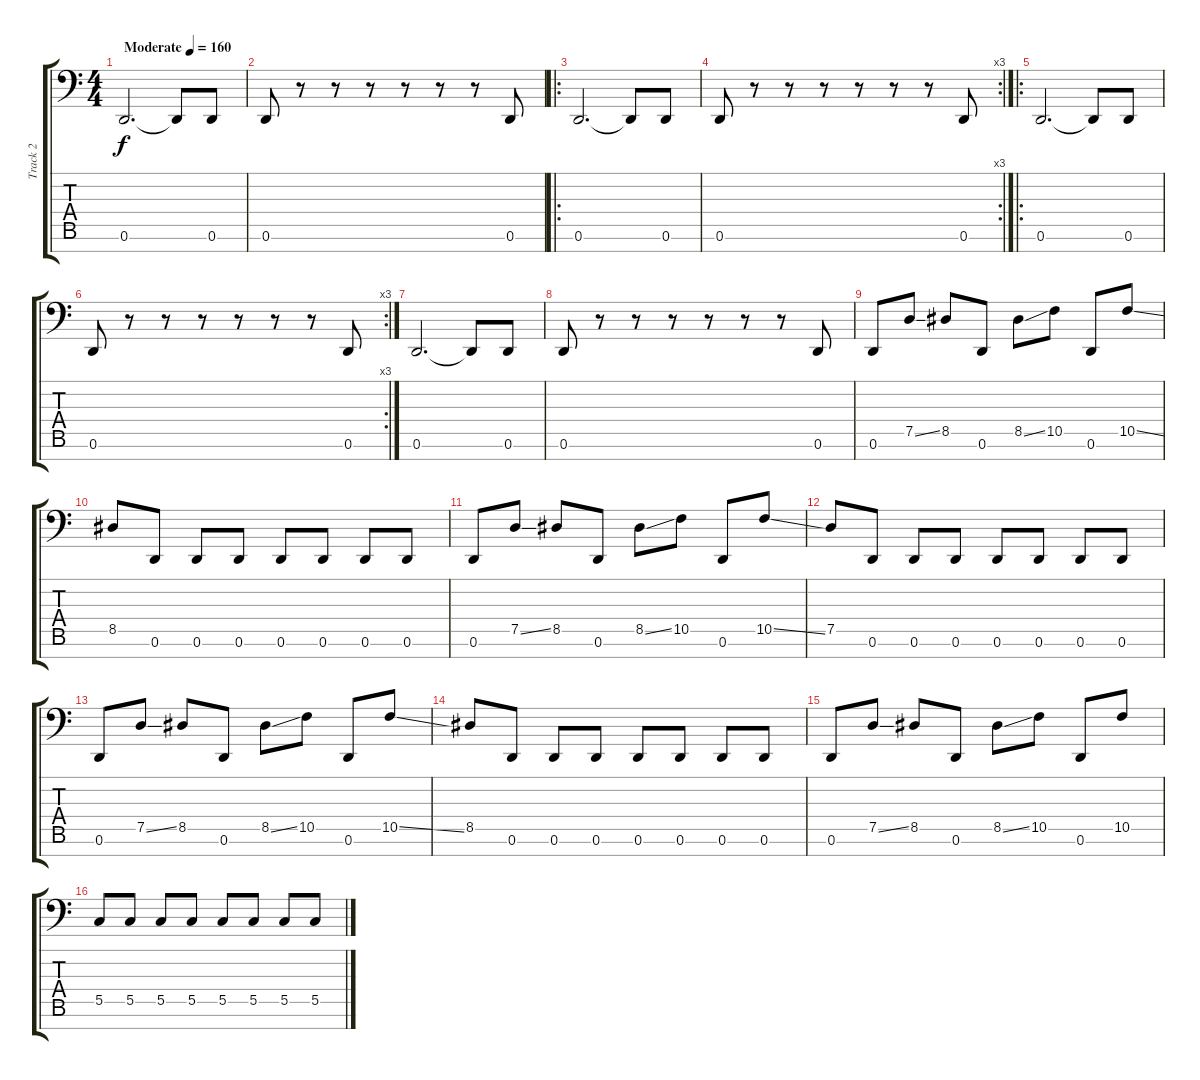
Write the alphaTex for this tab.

\track ("Track 2" "Track 2") {instrument electricbassfinger}
\staff {score tabs}
\tuning (D3 A2 F2 C2 G1 D1 A0) {hide}
\ts (4 4)
\tempo (160 "Moderate")
\clef f4
\ks c
0.6.2{d dy f instrument electricbassfinger} 0.6{t}.8 0.6.8 |
0.6.8 r.8 r.8 r.8 r.8 r.8 r.8 0.6.8 |
\ro
0.6.2{d} 0.6{t}.8 0.6.8 |
\rc 3
0.6.8 r.8 r.8 r.8 r.8 r.8 r.8 0.6.8 |
\ro
0.6.2{d} 0.6{t}.8 0.6.8 |
\rc 3
0.6.8 r.8 r.8 r.8 r.8 r.8 r.8 0.6.8 |
0.6.2{d} 0.6{t}.8 0.6.8 |
0.6.8 r.8 r.8 r.8 r.8 r.8 r.8 0.6.8 |
0.6.8 7.5{ss}.8 8.5.8 0.6.8 8.5{ss}.8 10.5.8 0.6.8 10.5{ss}.8 |
8.5.8 0.6.8 0.6.8 0.6.8 0.6.8 0.6.8 0.6.8 0.6.8 |
0.6.8 7.5{ss}.8 8.5.8 0.6.8 8.5{ss}.8 10.5.8 0.6.8 10.5{ss}.8 |
7.5.8 0.6.8 0.6.8 0.6.8 0.6.8 0.6.8 0.6.8 0.6.8 |
0.6.8 7.5{ss}.8 8.5.8 0.6.8 8.5{ss}.8 10.5.8 0.6.8 10.5{ss}.8 |
8.5.8 0.6.8 0.6.8 0.6.8 0.6.8 0.6.8 0.6.8 0.6.8 |
0.6.8 7.5{ss}.8 8.5.8 0.6.8 8.5{ss}.8 10.5.8 0.6.8 10.5.8 |
5.5.8 5.5.8 5.5.8 5.5.8 5.5.8 5.5.8 5.5.8 5.5.8
